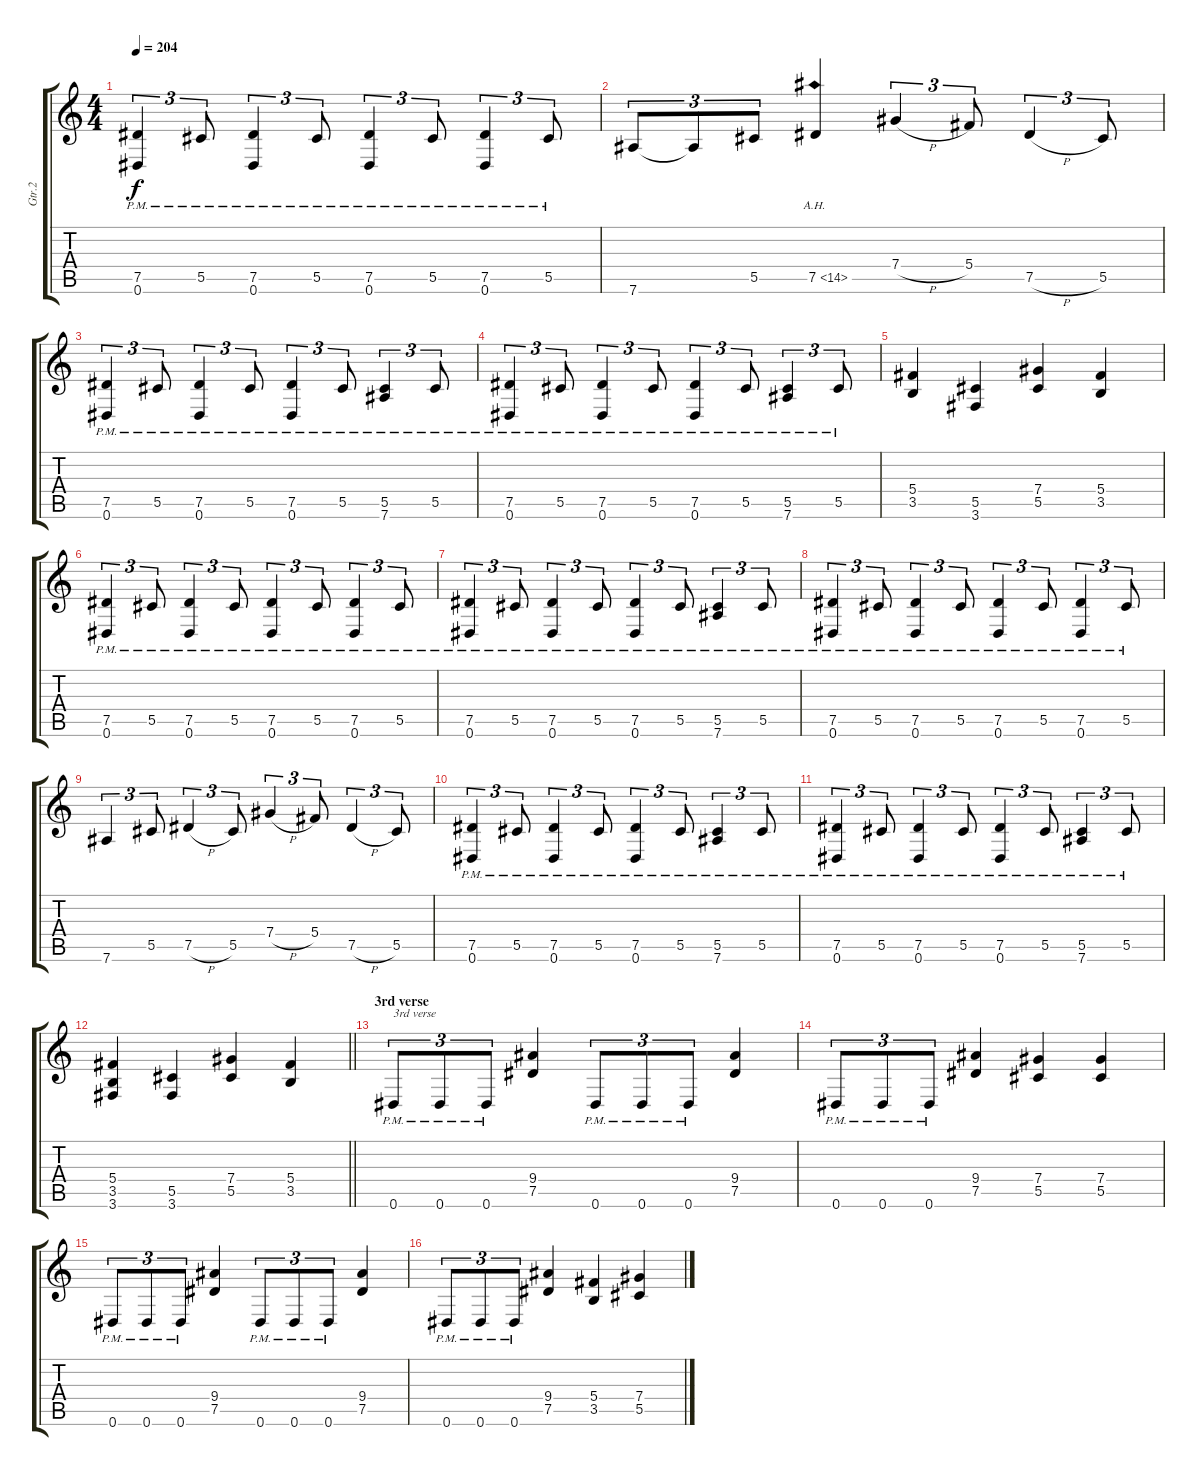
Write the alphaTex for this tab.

\track ("Gtr.2" "Gtr.2") {instrument distortionguitar}
\staff {score tabs}
\tuning (Eb4 Bb3 Gb3 Db3 Ab2 Eb2) {hide}
\ts (4 4)
\tempo 204
\clef g2
\ks c
(7.5{pm} 0.6{pm}).4{tu (3 2) dy f} 5.5{pm}.8{tu (3 2)} (7.5{pm} 0.6{pm}).4{tu (3 2)} 5.5{pm}.8{tu (3 2)} (7.5{pm} 0.6{pm}).4{tu (3 2)} 5.5{pm}.8{tu (3 2)} (7.5{pm} 0.6{pm}).4{tu (3 2)} 5.5{pm}.8{tu (3 2)} |
7.6.8{tu (3 2)} 7.6{t}.8{tu (3 2)} 5.5.8{tu (3 2)} 7.5{ah 7}.4 7.4{h}.4{tu (3 2)} 5.4.8{tu (3 2)} 7.5{h}.4{tu (3 2)} 5.5.8{tu (3 2)} |
(7.5{pm} 0.6{pm}).4{tu (3 2)} 5.5{pm}.8{tu (3 2)} (7.5{pm} 0.6{pm}).4{tu (3 2)} 5.5{pm}.8{tu (3 2)} (7.5{pm} 0.6{pm}).4{tu (3 2)} 5.5{pm}.8{tu (3 2)} (5.5{pm} 7.6{pm}).4{tu (3 2)} 5.5{pm}.8{tu (3 2)} |
(7.5{pm} 0.6{pm}).4{tu (3 2)} 5.5{pm}.8{tu (3 2)} (7.5{pm} 0.6{pm}).4{tu (3 2)} 5.5{pm}.8{tu (3 2)} (7.5{pm} 0.6{pm}).4{tu (3 2)} 5.5{pm}.8{tu (3 2)} (5.5{pm} 7.6{pm}).4{tu (3 2)} 5.5{pm}.8{tu (3 2)} |
(5.4 3.5).4 (5.5 3.6).4 (7.4 5.5).4 (5.4 3.5).4 |
(7.5{pm} 0.6{pm}).4{tu (3 2)} 5.5{pm}.8{tu (3 2)} (7.5{pm} 0.6{pm}).4{tu (3 2)} 5.5{pm}.8{tu (3 2)} (7.5{pm} 0.6{pm}).4{tu (3 2)} 5.5{pm}.8{tu (3 2)} (7.5{pm} 0.6{pm}).4{tu (3 2)} 5.5{pm}.8{tu (3 2)} |
(7.5{pm} 0.6{pm}).4{tu (3 2)} 5.5{pm}.8{tu (3 2)} (7.5{pm} 0.6{pm}).4{tu (3 2)} 5.5{pm}.8{tu (3 2)} (7.5{pm} 0.6{pm}).4{tu (3 2)} 5.5{pm}.8{tu (3 2)} (5.5{pm} 7.6{pm}).4{tu (3 2)} 5.5{pm}.8{tu (3 2)} |
(7.5{pm} 0.6{pm}).4{tu (3 2)} 5.5{pm}.8{tu (3 2)} (7.5{pm} 0.6{pm}).4{tu (3 2)} 5.5{pm}.8{tu (3 2)} (7.5{pm} 0.6{pm}).4{tu (3 2)} 5.5{pm}.8{tu (3 2)} (7.5{pm} 0.6{pm}).4{tu (3 2)} 5.5{pm}.8{tu (3 2)} |
7.6.4{tu (3 2)} 5.5.8{tu (3 2)} 7.5{h}.4{tu (3 2)} 5.5.8{tu (3 2)} 7.4{h}.4{tu (3 2)} 5.4.8{tu (3 2)} 7.5{h}.4{tu (3 2)} 5.5.8{tu (3 2)} |
(7.5{pm} 0.6{pm}).4{tu (3 2)} 5.5{pm}.8{tu (3 2)} (7.5{pm} 0.6{pm}).4{tu (3 2)} 5.5{pm}.8{tu (3 2)} (7.5{pm} 0.6{pm}).4{tu (3 2)} 5.5{pm}.8{tu (3 2)} (5.5{pm} 7.6{pm}).4{tu (3 2)} 5.5{pm}.8{tu (3 2)} |
(7.5{pm} 0.6{pm}).4{tu (3 2)} 5.5{pm}.8{tu (3 2)} (7.5{pm} 0.6{pm}).4{tu (3 2)} 5.5{pm}.8{tu (3 2)} (7.5{pm} 0.6{pm}).4{tu (3 2)} 5.5{pm}.8{tu (3 2)} (5.5{pm} 7.6{pm}).4{tu (3 2)} 5.5{pm}.8{tu (3 2)} |
\barLineRight lightlight
(5.4 3.5 3.6).4 (5.5 3.6).4 (7.4 5.5).4 (5.4 3.5).4 |
\section ("" "3rd verse")
0.6{pm}.8{tu (3 2) txt "3rd verse"} 0.6{pm}.8{tu (3 2)} 0.6{pm}.8{tu (3 2)} (9.4 7.5).4 0.6{pm}.8{tu (3 2)} 0.6{pm}.8{tu (3 2)} 0.6{pm}.8{tu (3 2)} (9.4 7.5).4 |
0.6{pm}.8{tu (3 2)} 0.6{pm}.8{tu (3 2)} 0.6{pm}.8{tu (3 2)} (9.4 7.5).4 (7.4 5.5).4 (7.4 5.5).4 |
0.6{pm}.8{tu (3 2)} 0.6{pm}.8{tu (3 2)} 0.6{pm}.8{tu (3 2)} (9.4 7.5).4 0.6{pm}.8{tu (3 2)} 0.6{pm}.8{tu (3 2)} 0.6{pm}.8{tu (3 2)} (9.4 7.5).4 |
0.6{pm}.8{tu (3 2)} 0.6{pm}.8{tu (3 2)} 0.6{pm}.8{tu (3 2)} (9.4 7.5).4 (5.4 3.5).4 (7.4 5.5).4
